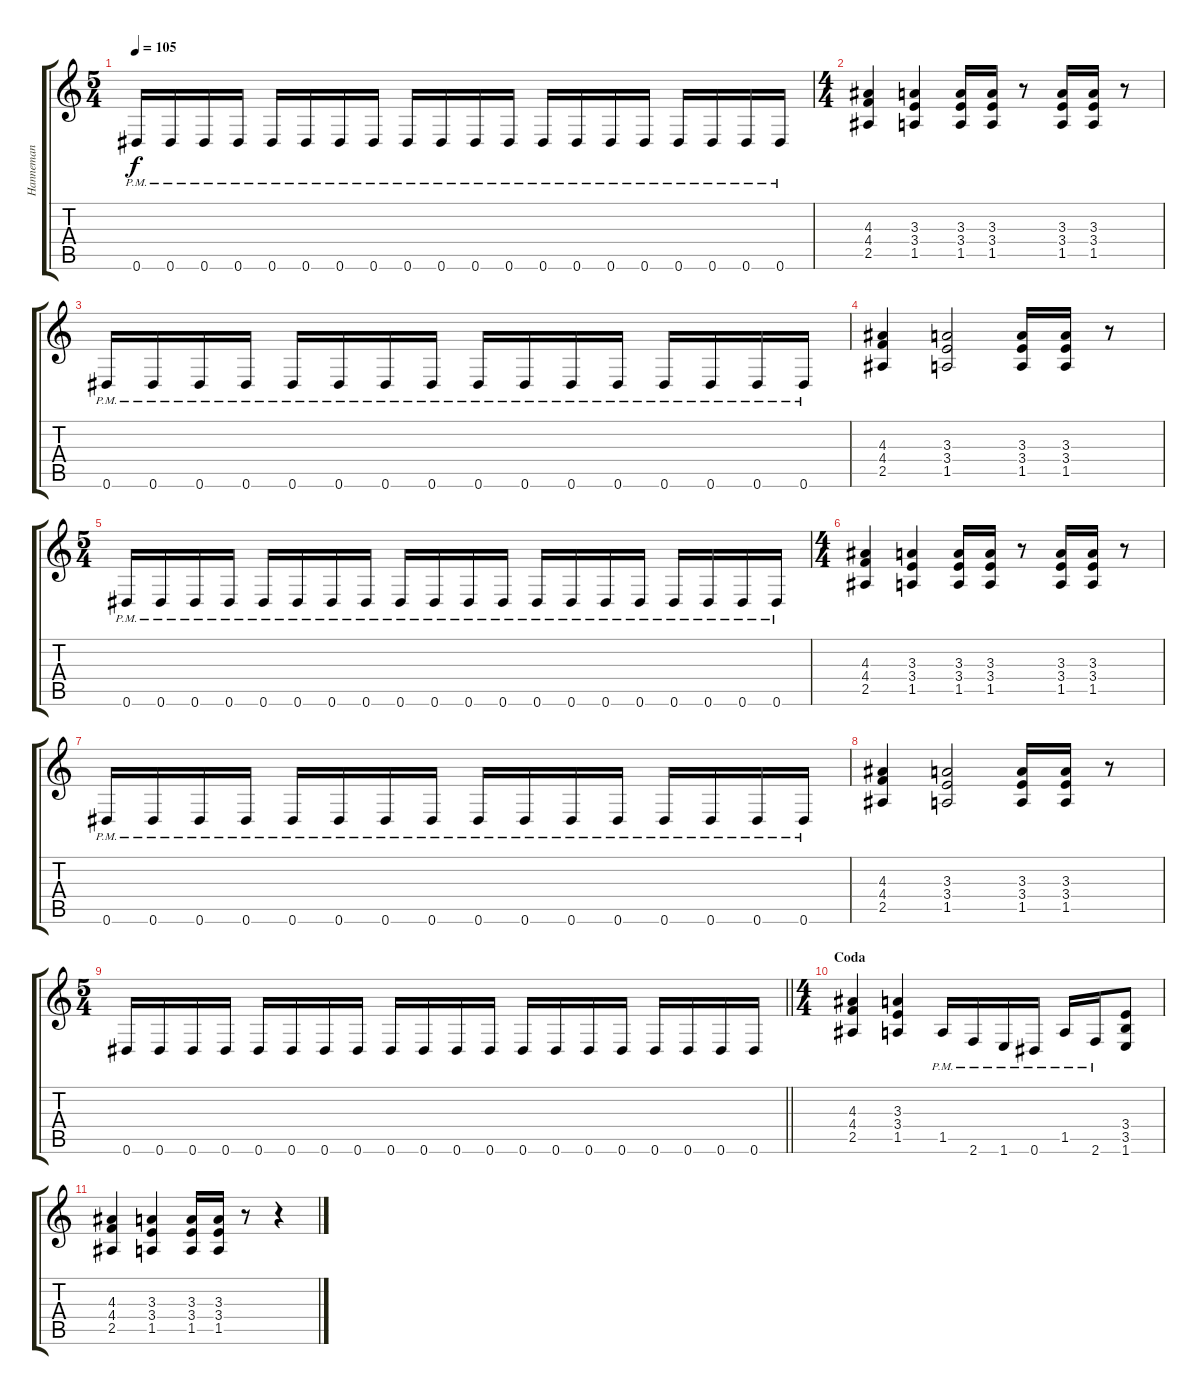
\track ("Hanneman" "Hanneman") {instrument distortionguitar}
\staff {score tabs}
\tuning (Eb4 Bb3 Gb3 Db3 Ab2 Eb2) {hide}
\ts (5 4)
\tempo 105
\clef g2
\ks c
0.6{pm}.16{dy f} 0.6{pm}.16 0.6{pm}.16 0.6{pm}.16 0.6{pm}.16 0.6{pm}.16 0.6{pm}.16 0.6{pm}.16 0.6{pm}.16 0.6{pm}.16 0.6{pm}.16 0.6{pm}.16 0.6{pm}.16 0.6{pm}.16 0.6{pm}.16 0.6{pm}.16 0.6{pm}.16 0.6{pm}.16 0.6{pm}.16 0.6{pm}.16 |
\ts (4 4)
(4.3 4.4 2.5).4 (3.3 3.4 1.5).4 (3.3 3.4 1.5).16 (3.3 3.4 1.5).16 r.8 (3.3 3.4 1.5).16 (3.3 3.4 1.5).16 r.8 |
0.6{pm}.16 0.6{pm}.16 0.6{pm}.16 0.6{pm}.16 0.6{pm}.16 0.6{pm}.16 0.6{pm}.16 0.6{pm}.16 0.6{pm}.16 0.6{pm}.16 0.6{pm}.16 0.6{pm}.16 0.6{pm}.16 0.6{pm}.16 0.6{pm}.16 0.6{pm}.16 |
(4.3 4.4 2.5).4 (3.3 3.4 1.5).2 (3.3 3.4 1.5).16 (3.3 3.4 1.5).16 r.8 |
\ts (5 4)
0.6{pm}.16 0.6{pm}.16 0.6{pm}.16 0.6{pm}.16 0.6{pm}.16 0.6{pm}.16 0.6{pm}.16 0.6{pm}.16 0.6{pm}.16 0.6{pm}.16 0.6{pm}.16 0.6{pm}.16 0.6{pm}.16 0.6{pm}.16 0.6{pm}.16 0.6{pm}.16 0.6{pm}.16 0.6{pm}.16 0.6{pm}.16 0.6{pm}.16 |
\ts (4 4)
(4.3 4.4 2.5).4 (3.3 3.4 1.5).4 (3.3 3.4 1.5).16 (3.3 3.4 1.5).16 r.8 (3.3 3.4 1.5).16 (3.3 3.4 1.5).16 r.8 |
0.6{pm}.16 0.6{pm}.16 0.6{pm}.16 0.6{pm}.16 0.6{pm}.16 0.6{pm}.16 0.6{pm}.16 0.6{pm}.16 0.6{pm}.16 0.6{pm}.16 0.6{pm}.16 0.6{pm}.16 0.6{pm}.16 0.6{pm}.16 0.6{pm}.16 0.6{pm}.16 |
(4.3 4.4 2.5).4 (3.3 3.4 1.5).2 (3.3 3.4 1.5).16 (3.3 3.4 1.5).16 r.8 |
\ts (5 4)
\barLineRight lightlight
0.6.16 0.6.16 0.6.16 0.6.16 0.6.16 0.6.16 0.6.16 0.6.16 0.6.16 0.6.16 0.6.16 0.6.16 0.6.16 0.6.16 0.6.16 0.6.16 0.6.16 0.6.16 0.6.16 0.6.16 |
\ts (4 4)
\section ("" "Coda")
(4.3 4.4 2.5).4 (3.3 3.4 1.5).4 1.5{pm}.16 2.6{pm}.16 1.6{pm}.16 0.6{pm}.16 1.5{pm}.16 2.6{pm}.16 (3.4 3.5 1.6).8 |
(4.3 4.4 2.5).4 (3.3 3.4 1.5).4 (3.3 3.4 1.5).16 (3.3 3.4 1.5).16 r.8 r.4
